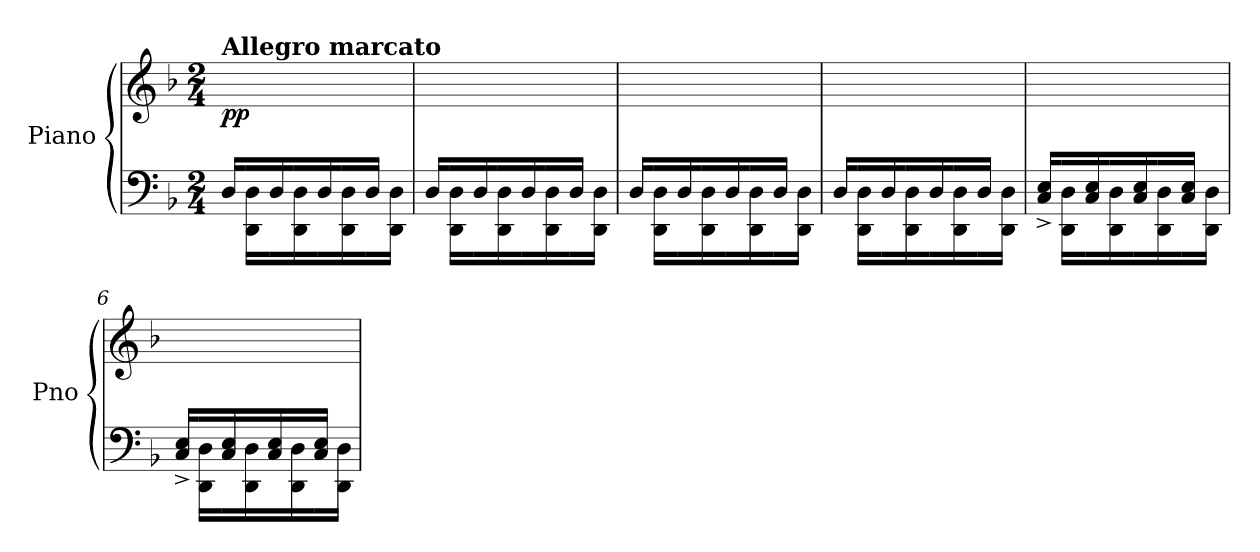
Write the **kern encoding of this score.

**kern	**kern	**dynam
*part1	*part1	*part1
*staff2	*staff1	*staff1/2
*I"Piano	*	*
*I'Pno	*	*
*clefF4	*clefG2	*
*k[b-]	*k[b-]	*
*M2/4	*M2/4	*
=1	=1	=1
*^	*	*
!	!	!LO:TX:a:B:t=Allegro marcato	!
!	!	!	!LO:DY:b
16D/LL	16ryy	16ryy	pp
16ryy	16DD\ 16D\LL	16ryy	.
16D/	16ryy	16ryy	.
16ryy	16DD\ 16D\	16ryy	.
16D/	16ryy	16ryy	.
16ryy	16DD\ 16D\	16ryy	.
16D/JJ	16ryy	16ryy	.
16ryy	16DD\ 16D\JJ	16ryy	.
=2	=2	=2	=2
16D/LL	16ryy	16ryy	.
16ryy	16DD\ 16D\LL	16ryy	.
16D/	16ryy	16ryy	.
16ryy	16DD\ 16D\	16ryy	.
16D/	16ryy	16ryy	.
16ryy	16DD\ 16D\	16ryy	.
16D/JJ	16ryy	16ryy	.
16ryy	16DD\ 16D\JJ	16ryy	.
=3	=3	=3	=3
16D/LL	16ryy	16ryy	.
16ryy	16DD\ 16D\LL	16ryy	.
16D/	16ryy	16ryy	.
16ryy	16DD\ 16D\	16ryy	.
16D/	16ryy	16ryy	.
16ryy	16DD\ 16D\	16ryy	.
16D/JJ	16ryy	16ryy	.
16ryy	16DD\ 16D\JJ	16ryy	.
=4	=4	=4	=4
16D/LL	16ryy	16ryy	.
16ryy	16DD\ 16D\LL	16ryy	.
16D/	16ryy	16ryy	.
16ryy	16DD\ 16D\	16ryy	.
16D/	16ryy	16ryy	.
16ryy	16DD\ 16D\	16ryy	.
16D/JJ	16ryy	16ryy	.
16ryy	16DD\ 16D\JJ	16ryy	.
!!LO:LB:g=z
=5	=5	=5	=5
16C/^ 16E/^LL	16ryy	16ryy	.
16ryy	16DD\ 16D\LL	16ryy	.
16C/ 16E/	16ryy	16ryy	.
16ryy	16DD\ 16D\	16ryy	.
16C/ 16E/	16ryy	16ryy	.
16ryy	16DD\ 16D\	16ryy	.
16C/ 16E/JJ	16ryy	16ryy	.
16ryy	16DD\ 16D\JJ	16ryy	.
=6	=6	=6	=6
16C/^ 16E/^LL	16ryy	16ryy	.
16ryy	16DD\ 16D\LL	16ryy	.
16C/ 16E/	16ryy	16ryy	.
16ryy	16DD\ 16D\	16ryy	.
16C/ 16E/	16ryy	16ryy	.
16ryy	16DD\ 16D\	16ryy	.
16C/ 16E/JJ	16ryy	16ryy	.
16ryy	16DD\ 16D\JJ	16ryy	.
*v	*v	*	*
=	=	=
*-	*-	*-
